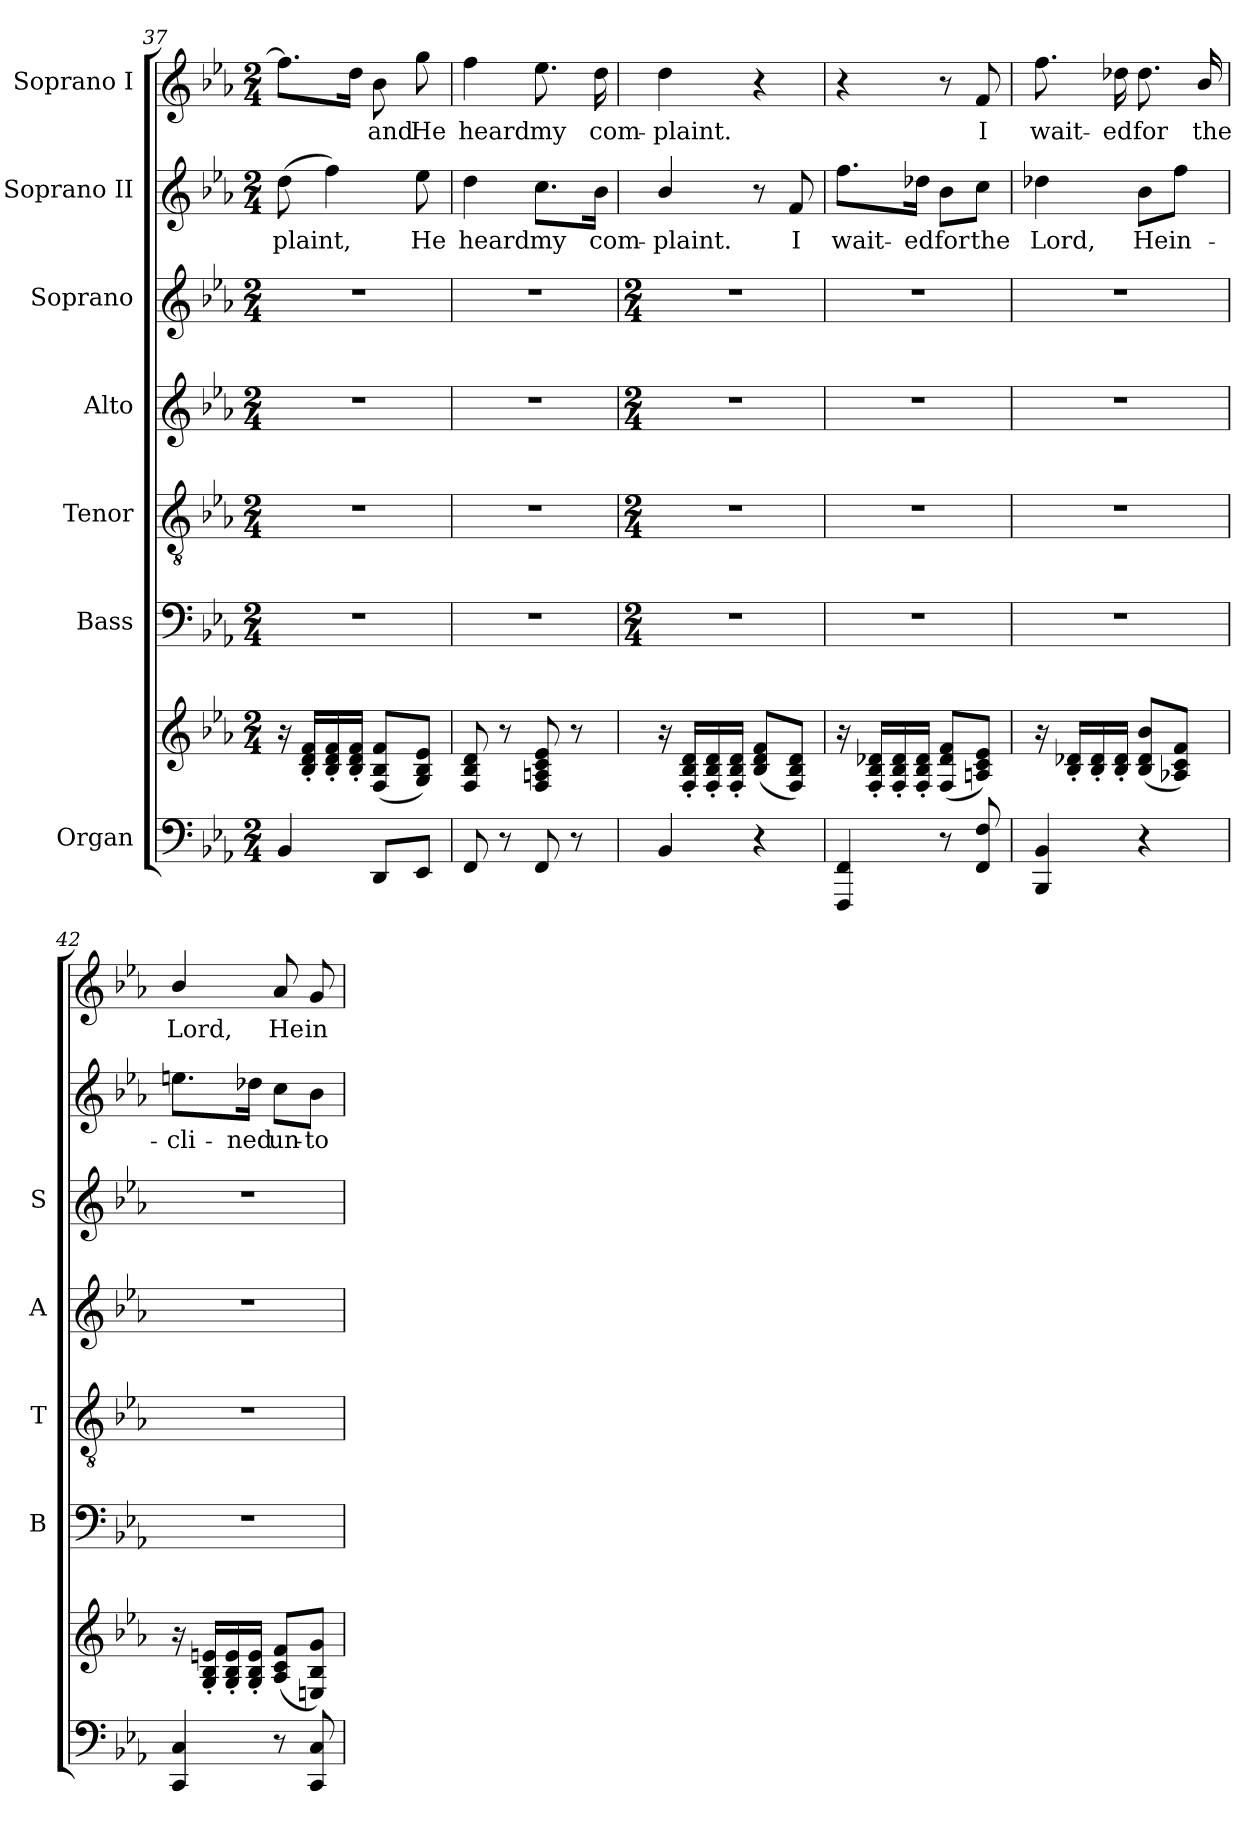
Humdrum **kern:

**kern	**kern	**kern	**kern	**kern	**kern	**kern	**text	**kern	**text
*part7	*part7	*part6	*part5	*part4	*part3	*part2	*part2	*part1	*part1
*staff8	*staff7	*staff6	*staff5	*staff4	*staff3	*staff2	*staff2	*staff1	*staff1
*I"Organ	*	*I"Bass	*I"Tenor	*I"Alto	*I"Soprano	*I"Soprano II	*	*I"Soprano I	*
*	*	*I'B	*I'T	*I'A	*I'S	*	*	*	*
*clefF4	*clefG2	*clefF4	*clefGv2	*clefG2	*clefG2	*clefG2	*	*clefG2	*
*k[b-e-a-]	*k[b-e-a-]	*k[b-e-a-]	*k[b-e-a-]	*k[b-e-a-]	*k[b-e-a-]	*k[b-e-a-]	*	*k[b-e-a-]	*
*E-:	*E-:	*E-:	*E-:	*E-:	*E-:	*E-:	*	*E-:	*
*M2/4	*M2/4	*M2/4	*M2/4	*M2/4	*M2/4	*M2/4	*	*M2/4	*
=37	=37	=37	=37	=37	=37	=37	=37	=37	=37
!	!	!	!	!	!	!	!LO:LY:b	!	!
4BB-	16r	2r	2r	2r	2r	(>8dd	-plaint,	8.ffL]	.
.	16B-' 16d' 16f'LL	.	.	.	.	.	.	.	.
.	16B-' 16d' 16f'	.	.	.	.	4ff)	.	.	.
.	16B-' 16d' 16f'JJ	.	.	.	.	.	.	16ddJ	.
!	!	!	!	!	!	!	!	!	!LO:LY:b
8DDL	(<8F 8B- 8fL	.	.	.	.	.	.	8b-	and
!	!	!	!	!	!	!	!LO:LY:b	!	!LO:LY:b
8EE-J	8G 8B- 8e-J)	.	.	.	.	8ee-	He	8gg	He
=38	=38	=38	=38	=38	=38	=38	=38	=38	=38
!	!	!	!	!	!	!	!LO:LY:b	!	!LO:LY:b
8FF	8F 8B- 8d	2r	2r	2r	2r	4dd	heard	4ff	heard
8r	8r	.	.	.	.	.	.	.	.
!	!	!	!	!	!	!	!LO:LY:b	!	!LO:LY:b
8FF	8F 8An 8c 8e-	.	.	.	.	8.cc\L	my	8.ee-	my
8r	8r	.	.	.	.	.	.	.	.
!	!	!	!	!	!	!	!LO:LY:b	!	!LO:LY:b
.	.	.	.	.	.	16b-\Jk	com-	16dd	com-
!!LO:LB:g=z
=39	=39	=39	=39	=39	=39	=39	=39	=39	=39
*	*	*M2/4	*M2/4	*M2/4	*M2/4	*	*	*	*
!	!	!	!	!	!	!	!LO:LY:b	!	!LO:LY:b
4BB-	16r	2r	2r	2r	2r	4b-/	-plaint.	4dd	-plaint.
.	16F' 16B-' 16d'LL	.	.	.	.	.	.	.	.
.	16F' 16B-' 16d'	.	.	.	.	.	.	.	.
.	16F' 16B-' 16d'JJ	.	.	.	.	.	.	.	.
4r	(<8B- 8d 8fL	.	.	.	.	8r	.	4r	.
!	!	!	!	!	!	!	!LO:LY:b	!	!
.	8F 8B- 8dJ)	.	.	.	.	8f	I	.	.
=40	=40	=40	=40	=40	=40	=40	=40	=40	=40
!	!	!	!	!	!	!	!LO:LY:b	!	!
4FFF 4FF	16r	2r	2r	2r	2r	8.ff\L	wait-	4r	.
.	16F' 16B-' 16d-X'LL	.	.	.	.	.	.	.	.
.	16F' 16B-' 16d-'	.	.	.	.	.	.	.	.
!	!	!	!	!	!	!	!LO:LY:b	!	!
.	16F' 16B-' 16d-'JJ	.	.	.	.	16dd-X\Jk	-ed	.	.
!	!	!	!	!	!	!	!LO:LY:b	!	!
8r	(<8F 8d- 8fL	.	.	.	.	8b-\L	for	8r	.
!	!	!	!	!	!	!	!LO:LY:b	!	!LO:LY:b
8FF 8F	8An 8c 8e-J)	.	.	.	.	8cc\J	the	8f	I
=41	=41	=41	=41	=41	=41	=41	=41	=41	=41
!	!	!	!	!	!	!	!LO:LY:b	!	!LO:LY:b
4BBB- 4BB-	16r	2r	2r	2r	2r	4dd-X	Lord,	8.ff	wait-
.	16B-' 16d-X'LL	.	.	.	.	.	.	.	.
.	16B-' 16d-'	.	.	.	.	.	.	.	.
!	!	!	!	!	!	!	!	!	!LO:LY:b
.	16B-' 16d-'JJ	.	.	.	.	.	.	16dd-X	-ed
!	!	!	!	!	!	!	!LO:LY:b	!	!LO:LY:b
4r	(<8B- 8d- 8b-L	.	.	.	.	8b-\L	He	8.dd-	for
!	!	!	!	!	!	!	!LO:LY:b	!	!
.	8A-X 8c 8fJ)	.	.	.	.	8ff\J	in-	.	.
!	!	!	!	!	!	!	!	!	!LO:LY:b
.	.	.	.	.	.	.	.	16b-/	the
=42	=42	=42	=42	=42	=42	=42	=42	=42	=42
!	!	!	!	!	!	!	!LO:LY:b	!	!LO:LY:b
4CC 4C	16r	2r	2r	2r	2r	8.een\L	-cli-	4b-/	Lord,
.	16G' 16B-' 16en'LL	.	.	.	.	.	.	.	.
.	16G' 16B-' 16e'	.	.	.	.	.	.	.	.
!	!	!	!	!	!	!	!LO:LY:b	!	!
.	16G' 16B-' 16e'JJ	.	.	.	.	16dd-X\Jk	-ned	.	.
!	!	!	!	!	!	!	!LO:LY:b	!	!LO:LY:b
8r	(<8A- 8c 8fL	.	.	.	.	8cc\L	un-	8a-	He
!	!	!	!	!	!	!	!LO:LY:b	!	!LO:LY:b
8CC 8C	8En 8B- 8gJ)	.	.	.	.	8b-\J	-to	8g	in-
=	=	=	=	=	=	=	=	=	=
*-	*-	*-	*-	*-	*-	*-	*-	*-	*-
